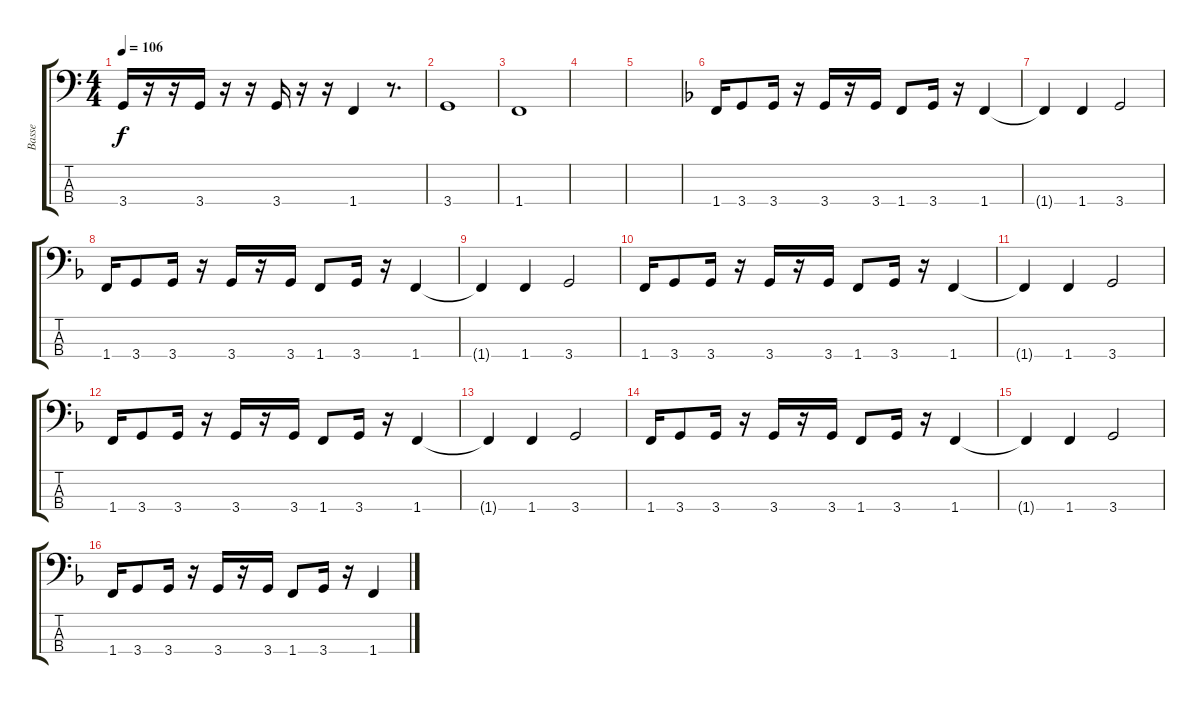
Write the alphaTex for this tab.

\track ("Basse" "Basse") {instrument electricbasspick}
\staff {score tabs}
\tuning (G2 D2 A1 E1) {hide}
\ts (4 4)
\tempo 106
\clef f4
\ks c
3.4.16{dy f} r.16 r.16 3.4.16 r.16 r.16 3.4.16 r.16 r.16 1.4.4 r.8{d} |
3.4.1 |
1.4.1 |
|
|
\ks f
1.4.16 3.4.8 3.4.16 r.16 3.4.16 r.16 3.4.16 1.4.8 3.4.16 r.16 1.4.4 |
1.4{t}.4 1.4.4 3.4.2 |
1.4.16 3.4.8 3.4.16 r.16 3.4.16 r.16 3.4.16 1.4.8 3.4.16 r.16 1.4.4 |
1.4{t}.4 1.4.4 3.4.2 |
1.4.16 3.4.8 3.4.16 r.16 3.4.16 r.16 3.4.16 1.4.8 3.4.16 r.16 1.4.4 |
1.4{t}.4 1.4.4 3.4.2 |
1.4.16 3.4.8 3.4.16 r.16 3.4.16 r.16 3.4.16 1.4.8 3.4.16 r.16 1.4.4 |
1.4{t}.4 1.4.4 3.4.2 |
1.4.16 3.4.8 3.4.16 r.16 3.4.16 r.16 3.4.16 1.4.8 3.4.16 r.16 1.4.4 |
1.4{t}.4 1.4.4 3.4.2 |
1.4.16 3.4.8 3.4.16 r.16 3.4.16 r.16 3.4.16 1.4.8 3.4.16 r.16 1.4.4
